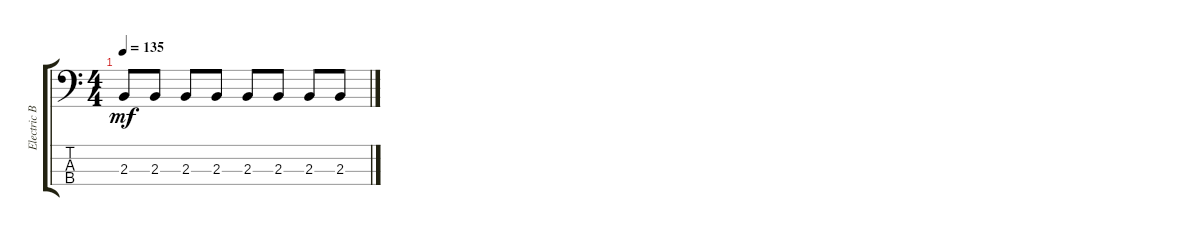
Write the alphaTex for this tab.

\track ("Electric Bass" "Electric B") {instrument electricbassfinger}
\staff {score tabs}
\tuning (G2 D2 A1 D1) {hide}
\ts (4 4)
\tempo 135
\clef f4
\ks c
2.3.8{dy mf} 2.3.8 2.3.8 2.3.8 2.3.8 2.3.8 2.3.8 2.3.8
